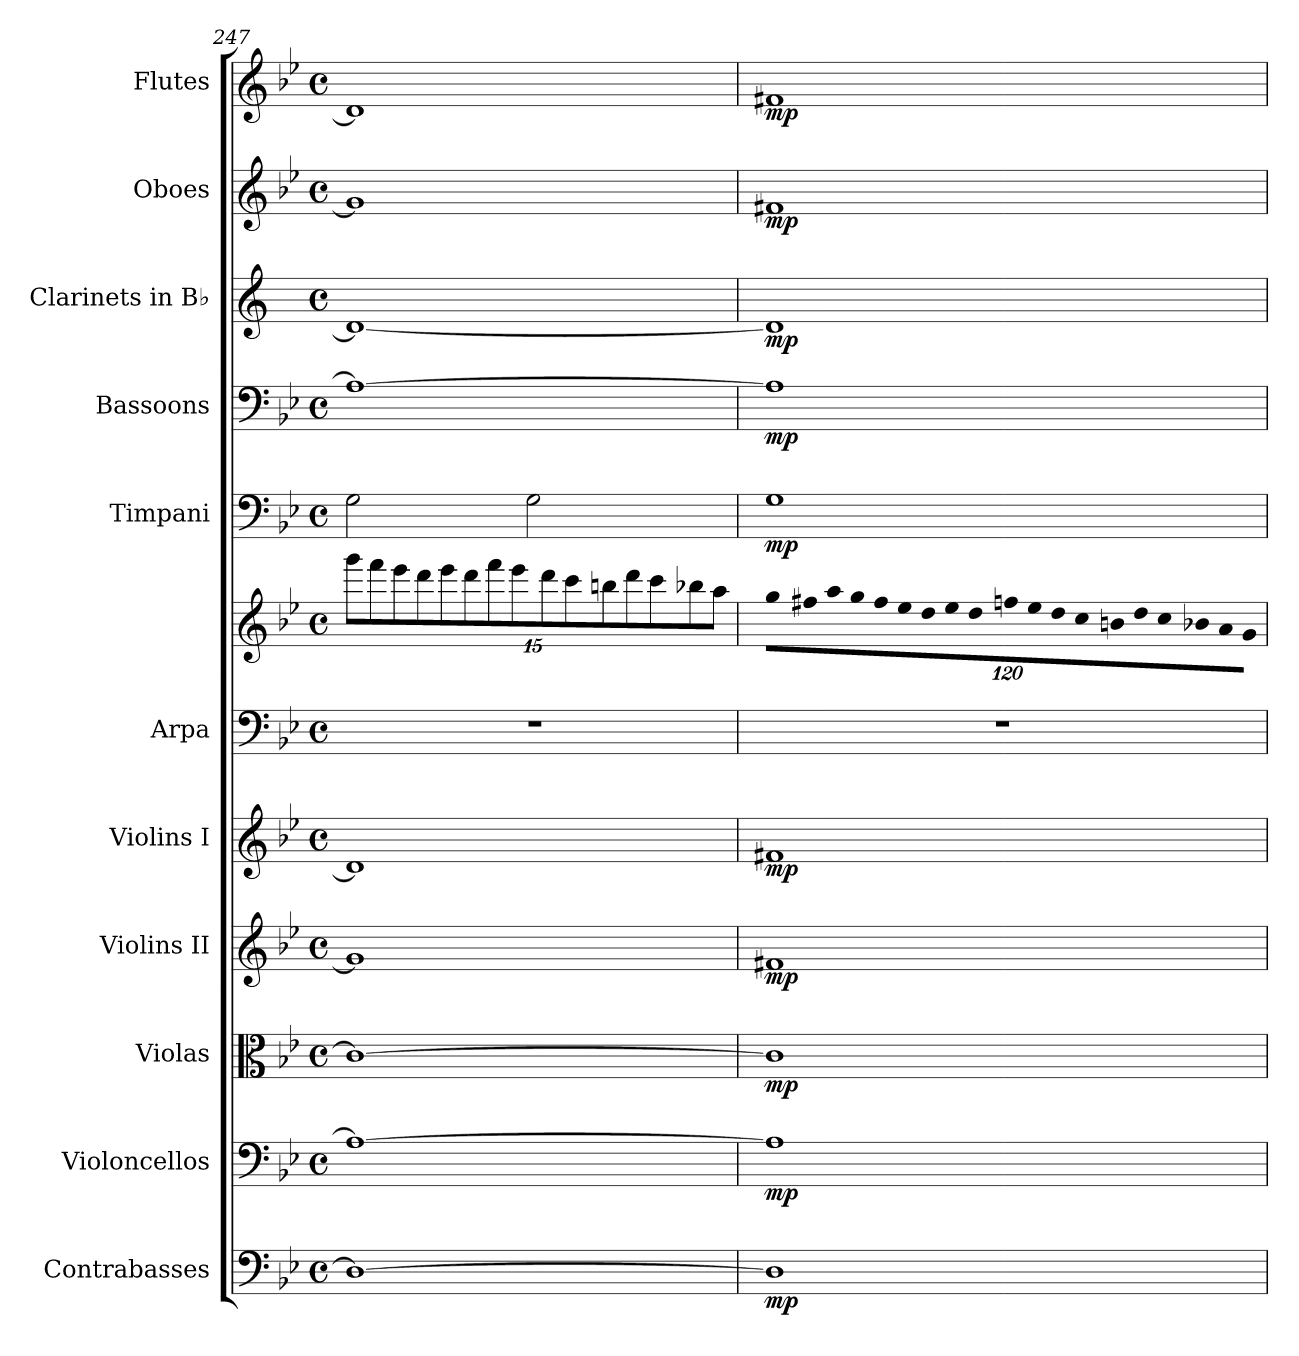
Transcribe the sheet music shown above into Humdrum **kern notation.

**kern	**dynam	**kern	**dynam	**kern	**dynam	**kern	**dynam	**kern	**dynam	**kern	**kern	**kern	**dynam	**kern	**dynam	**kern	**dynam	**kern	**dynam	**kern	**dynam
*part11	*part11	*part10	*part10	*part9	*part9	*part8	*part8	*part7	*part7	*part6	*part6	*part5	*part5	*part4	*part4	*part3	*part3	*part2	*part2	*part1	*part1
*staff12	*staff12	*staff11	*staff11	*staff10	*staff10	*staff9	*staff9	*staff8	*staff8	*staff7	*staff6	*staff5	*staff5	*staff4	*staff4	*staff3	*staff3	*staff2	*staff2	*staff1	*staff1
*I"Contrabasses	*	*I"Violoncellos	*	*I"Violas	*	*I"Violins II	*	*I"Violins I	*	*I"Arpa	*	*I"Timpani	*	*I"Bassoons	*	*I"Clarinets in B♭	*	*I"Oboes	*	*I"Flutes	*
*I'Cb.	*	*I'Vc.	*	*I'Vla.	*	*I'Vln. II	*	*I'Vln. I	*	*I'Arp.	*	*I'Timp.	*	*I'Bsn.	*	*	*	*I'Ob.	*	*I'Fl.	*
!!LO:PB:g=z
*clefF4	*	*clefF4	*	*clefC3	*	*clefG2	*	*clefG2	*	*clefF4	*clefG2	*clefF4	*	*clefF4	*	*clefG2	*	*clefG2	*	*clefG2	*
*ITrd7c12	*	*	*	*	*	*	*	*	*	*	*	*	*	*	*	*ITrd1c2	*	*	*	*	*
*k[b-e-]	*	*k[b-e-]	*	*k[b-e-]	*	*k[b-e-]	*	*k[b-e-]	*	*k[b-e-]	*k[b-e-]	*k[b-e-]	*	*k[b-e-]	*	*k[b-e-]	*	*k[b-e-]	*	*k[b-e-]	*
*M4/4	*	*M4/4	*	*M4/4	*	*M4/4	*	*M4/4	*	*M4/4	*M4/4	*M4/4	*	*M4/4	*	*M4/4	*	*M4/4	*	*M4/4	*
*met(c)	*	*met(c)	*	*met(c)	*	*met(c)	*	*met(c)	*	*met(c)	*met(c)	*met(c)	*	*met(c)	*	*met(c)	*	*met(c)	*	*met(c)	*
*	*	*	*	*	*	*	*	*	*	*	*Xbrackettup	*	*	*	*	*	*	*	*	*	*
=247	=247	=247	=247	=247	=247	=247	=247	=247	=247	=247	=247	=247	=247	=247	=247	=247	=247	=247	=247	=247	=247
1DD_	.	1A_	.	1c_	.	1g]	.	1d]	.	1r	15ggg\L	2G\	.	1A_	.	1c_	.	1g]	.	1d]	.
.	.	.	.	.	.	.	.	.	.	.	15fff\	.	.	.	.	.	.	.	.	.	.
.	.	.	.	.	.	.	.	.	.	.	15eee-\	.	.	.	.	.	.	.	.	.	.
.	.	.	.	.	.	.	.	.	.	.	15ddd\	.	.	.	.	.	.	.	.	.	.
.	.	.	.	.	.	.	.	.	.	.	15eee-\	.	.	.	.	.	.	.	.	.	.
.	.	.	.	.	.	.	.	.	.	.	15ddd\	.	.	.	.	.	.	.	.	.	.
.	.	.	.	.	.	.	.	.	.	.	15fff\	.	.	.	.	.	.	.	.	.	.
.	.	.	.	.	.	.	.	.	.	.	15eee-\	.	.	.	.	.	.	.	.	.	.
.	.	.	.	.	.	.	.	.	.	.	.	2G\	.	.	.	.	.	.	.	.	.
.	.	.	.	.	.	.	.	.	.	.	15ddd\	.	.	.	.	.	.	.	.	.	.
.	.	.	.	.	.	.	.	.	.	.	15ccc\	.	.	.	.	.	.	.	.	.	.
.	.	.	.	.	.	.	.	.	.	.	15bbn\	.	.	.	.	.	.	.	.	.	.
.	.	.	.	.	.	.	.	.	.	.	15ddd\	.	.	.	.	.	.	.	.	.	.
.	.	.	.	.	.	.	.	.	.	.	15ccc\	.	.	.	.	.	.	.	.	.	.
.	.	.	.	.	.	.	.	.	.	.	15bb-X\	.	.	.	.	.	.	.	.	.	.
.	.	.	.	.	.	.	.	.	.	.	15aa\J	.	.	.	.	.	.	.	.	.	.
=248	=248	=248	=248	=248	=248	=248	=248	=248	=248	=248	=248	=248	=248	=248	=248	=248	=248	=248	=248	=248	=248
*	*	*	*	*	*	*	*	*	*	*	*	*	*	*	*	*	*	*	*	*MM160	*
!	!LO:DY:b	!	!LO:DY:b	!	!LO:DY:b	!	!LO:DY:b	!	!LO:DY:b	!	!LO:N:vis=8	!	!LO:DY:b	!	!LO:DY:b	!	!LO:DY:b	!	!LO:DY:b	!	!LO:DY:b
1DD]	mp	1A]	mp	1c]	mp	1f#X	mp	1f#X	mp	1r	1920%101gg\L	1G	mp	1A]	mp	1c]	mp	1f#X	mp	1f#X	mp
!	!	!	!	!	!	!	!	!	!	!	!LO:N:vis=8	!	!	!	!	!	!	!	!	!	!
.	.	.	.	.	.	.	.	.	.	.	1920%101ff#X\	.	.	.	.	.	.	.	.	.	.
!	!	!	!	!	!	!	!	!	!	!	!LO:N:vis=8	!	!	!	!	!	!	!	!	!	!
.	.	.	.	.	.	.	.	.	.	.	1920%101aa\	.	.	.	.	.	.	.	.	.	.
!	!	!	!	!	!	!	!	!	!	!	!LO:N:vis=8	!	!	!	!	!	!	!	!	!	!
.	.	.	.	.	.	.	.	.	.	.	1920%101gg\	.	.	.	.	.	.	.	.	.	.
!	!	!	!	!	!	!	!	!	!	!	!LO:N:vis=8	!	!	!	!	!	!	!	!	!	!
.	.	.	.	.	.	.	.	.	.	.	1920%101ff#\	.	.	.	.	.	.	.	.	.	.
!	!	!	!	!	!	!	!	!	!	!	!LO:N:vis=8	!	!	!	!	!	!	!	!	!	!
.	.	.	.	.	.	.	.	.	.	.	1920%101ee-\	.	.	.	.	.	.	.	.	.	.
!	!	!	!	!	!	!	!	!	!	!	!LO:N:vis=8	!	!	!	!	!	!	!	!	!	!
.	.	.	.	.	.	.	.	.	.	.	1920%101dd\	.	.	.	.	.	.	.	.	.	.
!	!	!	!	!	!	!	!	!	!	!	!LO:N:vis=8	!	!	!	!	!	!	!	!	!	!
.	.	.	.	.	.	.	.	.	.	.	1920%101ee-\	.	.	.	.	.	.	.	.	.	.
!	!	!	!	!	!	!	!	!	!	!	!LO:N:vis=8	!	!	!	!	!	!	!	!	!	!
.	.	.	.	.	.	.	.	.	.	.	1920%101dd\	.	.	.	.	.	.	.	.	.	.
!	!	!	!	!	!	!	!	!	!	!	!LO:N:vis=8	!	!	!	!	!	!	!	!	!	!
.	.	.	.	.	.	.	.	.	.	.	1920%101ffn\	.	.	.	.	.	.	.	.	.	.
!	!	!	!	!	!	!	!	!	!	!	!LO:N:vis=8	!	!	!	!	!	!	!	!	!	!
.	.	.	.	.	.	.	.	.	.	.	1920%101ee-\	.	.	.	.	.	.	.	.	.	.
!	!	!	!	!	!	!	!	!	!	!	!LO:N:vis=8	!	!	!	!	!	!	!	!	!	!
.	.	.	.	.	.	.	.	.	.	.	1920%101dd\	.	.	.	.	.	.	.	.	.	.
!	!	!	!	!	!	!	!	!	!	!	!LO:N:vis=8	!	!	!	!	!	!	!	!	!	!
.	.	.	.	.	.	.	.	.	.	.	1920%101cc\	.	.	.	.	.	.	.	.	.	.
!	!	!	!	!	!	!	!	!	!	!	!LO:N:vis=8	!	!	!	!	!	!	!	!	!	!
.	.	.	.	.	.	.	.	.	.	.	1920%101bn\	.	.	.	.	.	.	.	.	.	.
!	!	!	!	!	!	!	!	!	!	!	!LO:N:vis=8	!	!	!	!	!	!	!	!	!	!
.	.	.	.	.	.	.	.	.	.	.	1920%101dd\	.	.	.	.	.	.	.	.	.	.
!	!	!	!	!	!	!	!	!	!	!	!LO:N:vis=8	!	!	!	!	!	!	!	!	!	!
.	.	.	.	.	.	.	.	.	.	.	1920%101cc\	.	.	.	.	.	.	.	.	.	.
!	!	!	!	!	!	!	!	!	!	!	!LO:N:vis=8	!	!	!	!	!	!	!	!	!	!
.	.	.	.	.	.	.	.	.	.	.	1920%101b-X\	.	.	.	.	.	.	.	.	.	.
!	!	!	!	!	!	!	!	!	!	!	!LO:N:vis=8	!	!	!	!	!	!	!	!	!	!
.	.	.	.	.	.	.	.	.	.	.	1920%101a\	.	.	.	.	.	.	.	.	.	.
!	!	!	!	!	!	!	!	!	!	!	!LO:N:vis=8	!	!	!	!	!	!	!	!	!	!
.	.	.	.	.	.	.	.	.	.	.	1920%101g\J	.	.	.	.	.	.	.	.	.	.
.	.	.	.	.	.	.	.	.	.	.	1920ryy	.	.	.	.	.	.	.	.	.	.
=	=	=	=	=	=	=	=	=	=	=	=	=	=	=	=	=	=	=	=	=	=
*-	*-	*-	*-	*-	*-	*-	*-	*-	*-	*-	*-	*-	*-	*-	*-	*-	*-	*-	*-	*-	*-
